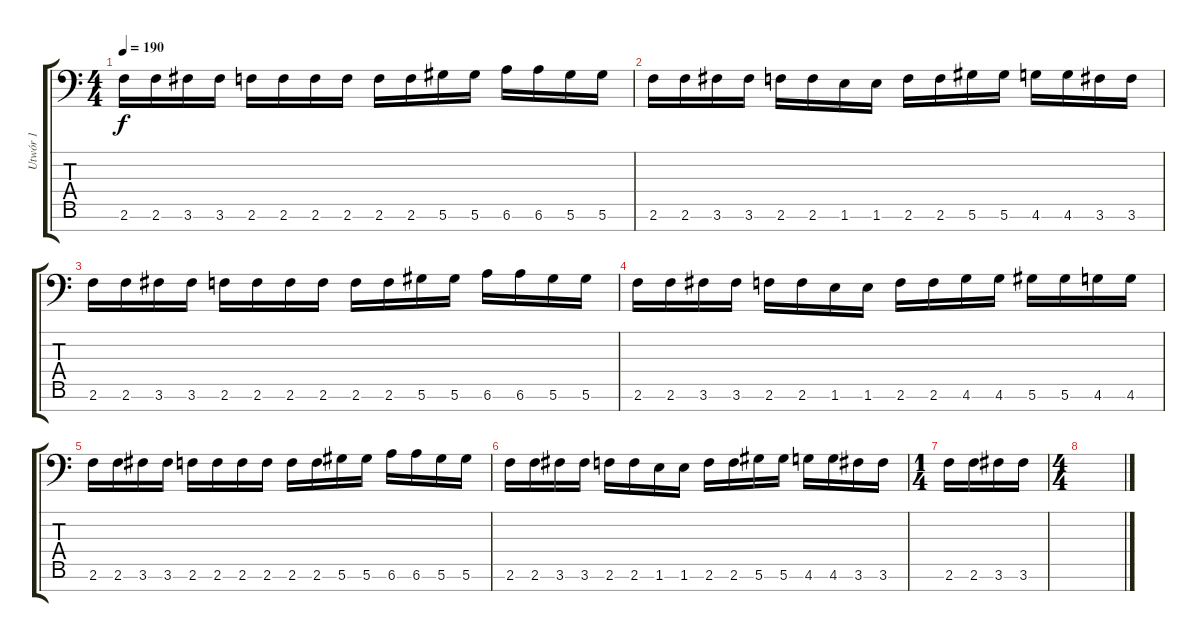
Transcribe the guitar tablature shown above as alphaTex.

\track ("Utwór 1" "Utwór 1") {instrument distortionguitar}
\staff {score tabs}
\tuning (Eb4 Bb3 Gb3 Db3 Ab2 Eb2 Bb1) {hide}
\ts (4 4)
\tempo 190
\clef f4
\ks c
2.6.16{dy f} 2.6.16 3.6.16 3.6.16 2.6.16 2.6.16 2.6.16 2.6.16 2.6.16 2.6.16 5.6.16 5.6.16 6.6.16 6.6.16 5.6.16 5.6.16 |
2.6.16 2.6.16 3.6.16 3.6.16 2.6.16 2.6.16 1.6.16 1.6.16 2.6.16 2.6.16 5.6.16 5.6.16 4.6.16 4.6.16 3.6.16 3.6.16 |
2.6.16 2.6.16 3.6.16 3.6.16 2.6.16 2.6.16 2.6.16 2.6.16 2.6.16 2.6.16 5.6.16 5.6.16 6.6.16 6.6.16 5.6.16 5.6.16 |
2.6.16 2.6.16 3.6.16 3.6.16 2.6.16 2.6.16 1.6.16 1.6.16 2.6.16 2.6.16 4.6.16 4.6.16 5.6.16 5.6.16 4.6.16 4.6.16 |
2.6.16 2.6.16 3.6.16 3.6.16 2.6.16 2.6.16 2.6.16 2.6.16 2.6.16 2.6.16 5.6.16 5.6.16 6.6.16 6.6.16 5.6.16 5.6.16 |
2.6.16 2.6.16 3.6.16 3.6.16 2.6.16 2.6.16 1.6.16 1.6.16 2.6.16 2.6.16 5.6.16 5.6.16 4.6.16 4.6.16 3.6.16 3.6.16 |
\ts (1 4)
2.6.16 2.6.16 3.6.16 3.6.16 |
\ts (4 4)
